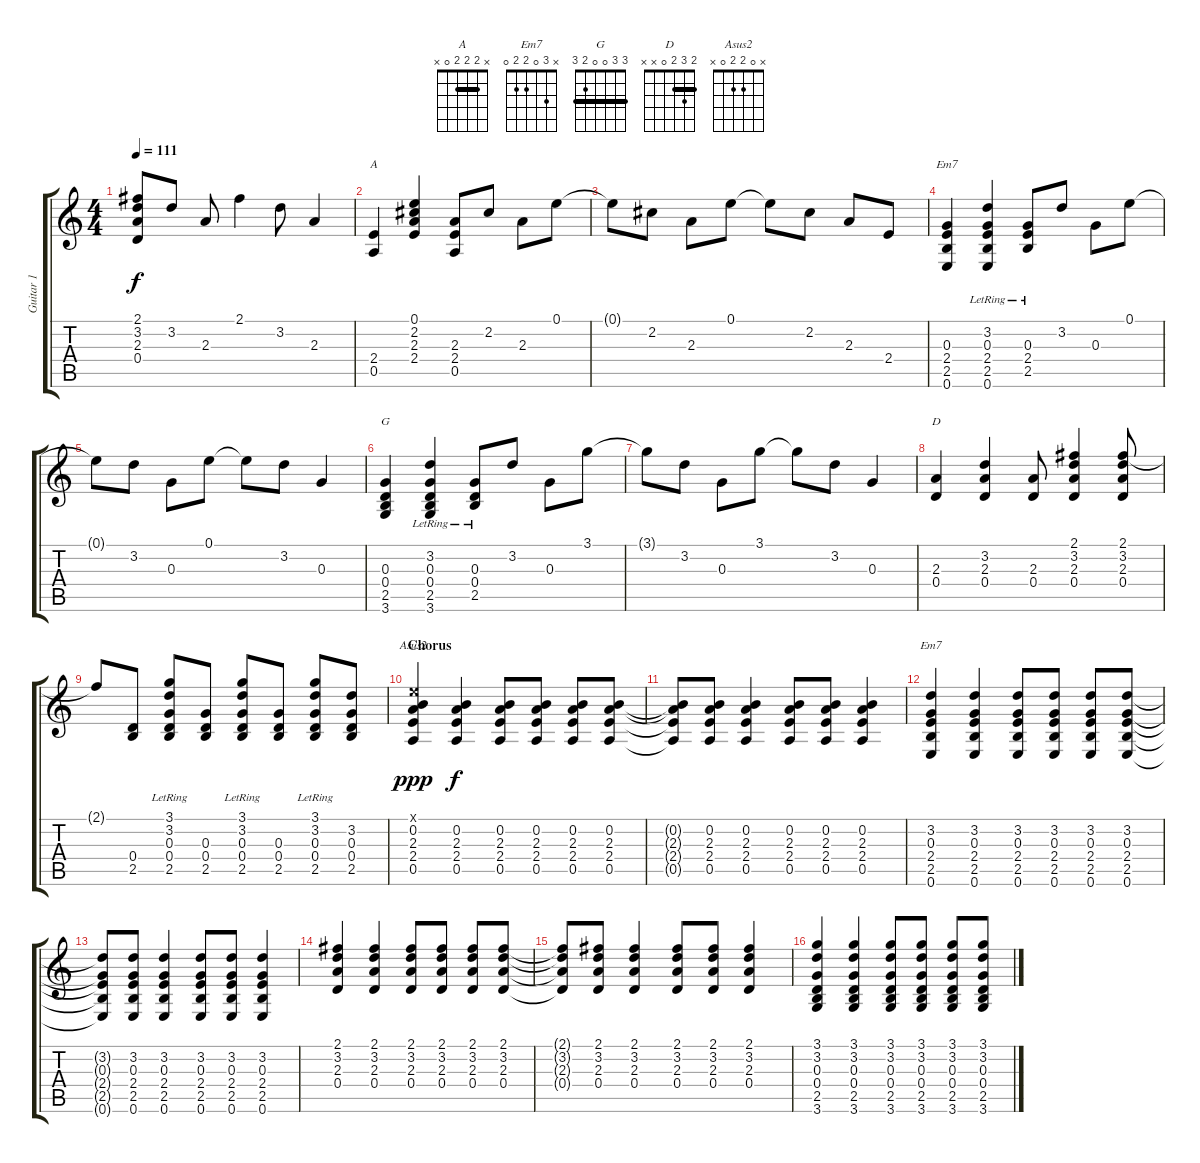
\track ("Guitar 1" "Guitar 1") {instrument acousticguitarsteel}
\staff {score tabs}
\tuning (E4 B3 G3 D3 A2 E2) {hide}
\chord ("A" x 2 2 2 0 x) {barre 2}
\chord ("Em7" 0 3 0 2 2 0)
\chord ("G" 3 3 0 0 2 3) {barre 3}
\chord ("D" 2 3 2 0 x x) {barre 2}
\chord ("Asus2" x 0 2 2 0 x)
\chord ("Em7" x 3 0 2 2 0)
\ts (4 4)
\tempo 111
\clef g2
\ks c
(2.1{t} 3.2{t} 2.3{t} 0.4{t}).8{dy f} 3.2.8 2.3.8 2.1.4 3.2.8 2.3.4 |
(2.4 0.5).4{ch "A"} (0.1 2.2 2.3 2.4).4 (2.3 2.4 0.5).8 2.2.8 2.3.8 0.1.8 |
0.1{t}.8 2.2.8 2.3.8 0.1.8 0.1{t}.8 2.2.8 2.3.8 2.4.8 |
(0.3 2.4 2.5 0.6).4{ch "Em7"} (3.2{lr} 0.3 2.4 2.5 0.6{lr}).4 (0.3{lr} 2.4{lr} 2.5{lr}).8 3.2.8 0.3.8 0.1.8 |
0.1{t}.8 3.2.8 0.3.8 0.1.8 0.1{t}.8 3.2.8 0.3.4 |
(0.3 0.4 2.5 3.6).4{ch "G"} (3.2{lr} 0.3 0.4 2.5 3.6{lr}).4 (0.3{lr} 0.4{lr} 2.5{lr}).8 3.2.8 0.3.8 3.1.8 |
3.1{t}.8 3.2.8 0.3.8 3.1.8 3.1{t}.8 3.2.8 0.3.4 |
(2.3 0.4).4{ch "D"} (3.2 2.3 0.4).4 (2.3 0.4).8 (2.1 3.2 2.3 0.4).4 (2.1 3.2 2.3 0.4).8 |
2.1{t}.8 (0.4 2.5).8 (3.1{lr} 3.2{lr} 0.3 0.4 2.5).8 (0.3 0.4 2.5).8 (3.1{lr} 3.2{lr} 0.3 0.4 2.5).8 (0.3 0.4 2.5).8 (3.1{lr} 3.2 0.3 0.4 2.5).8 (3.2 0.3 0.4 2.5).8 |
\section ("" "Chorus")
(0.1{x} 0.2 2.3 2.4 0.5).4{ch "Asus2" dy ppp} (0.2 2.3 2.4 0.5).4{dy f} (0.2 2.3 2.4 0.5).8 (0.2 2.3 2.4 0.5).8 (0.2 2.3 2.4 0.5).8 (0.2 2.3 2.4 0.5).8 |
(0.2{t} 2.3{t} 2.4{t} 0.5{t}).8 (0.2 2.3 2.4 0.5).8 (0.2 2.3 2.4 0.5).4 (0.2 2.3 2.4 0.5).8 (0.2 2.3 2.4 0.5).8 (0.2 2.3 2.4 0.5).4 |
(3.2 0.3 2.4 2.5 0.6).4{ch "Em7"} (3.2 0.3 2.4 2.5 0.6).4 (3.2 0.3 2.4 2.5 0.6).8 (3.2 0.3 2.4 2.5 0.6).8 (3.2 0.3 2.4 2.5 0.6).8 (3.2 0.3 2.4 2.5 0.6).8 |
(3.2{t} 0.3{t} 2.4{t} 2.5{t} 0.6{t}).8 (3.2 0.3 2.4 2.5 0.6).8 (3.2 0.3 2.4 2.5 0.6).4 (3.2 0.3 2.4 2.5 0.6).8 (3.2 0.3 2.4 2.5 0.6).8 (3.2 0.3 2.4 2.5 0.6).4 |
(2.1 3.2 2.3 0.4).4 (2.1 3.2 2.3 0.4).4 (2.1 3.2 2.3 0.4).8 (2.1 3.2 2.3 0.4).8 (2.1 3.2 2.3 0.4).8 (2.1 3.2 2.3 0.4).8 |
(2.1{t} 3.2{t} 2.3{t} 0.4{t}).8 (2.1 3.2 2.3 0.4).8 (2.1 3.2 2.3 0.4).4 (2.1 3.2 2.3 0.4).8 (2.1 3.2 2.3 0.4).8 (2.1 3.2 2.3 0.4).4 |
(3.1 3.2 0.3 0.4 2.5 3.6).4 (3.1 3.2 0.3 0.4 2.5 3.6).4 (3.1 3.2 0.3 0.4 2.5 3.6).8 (3.1 3.2 0.3 0.4 2.5 3.6).8 (3.1 3.2 0.3 0.4 2.5 3.6).8 (3.1 3.2 0.3 0.4 2.5 3.6).8
